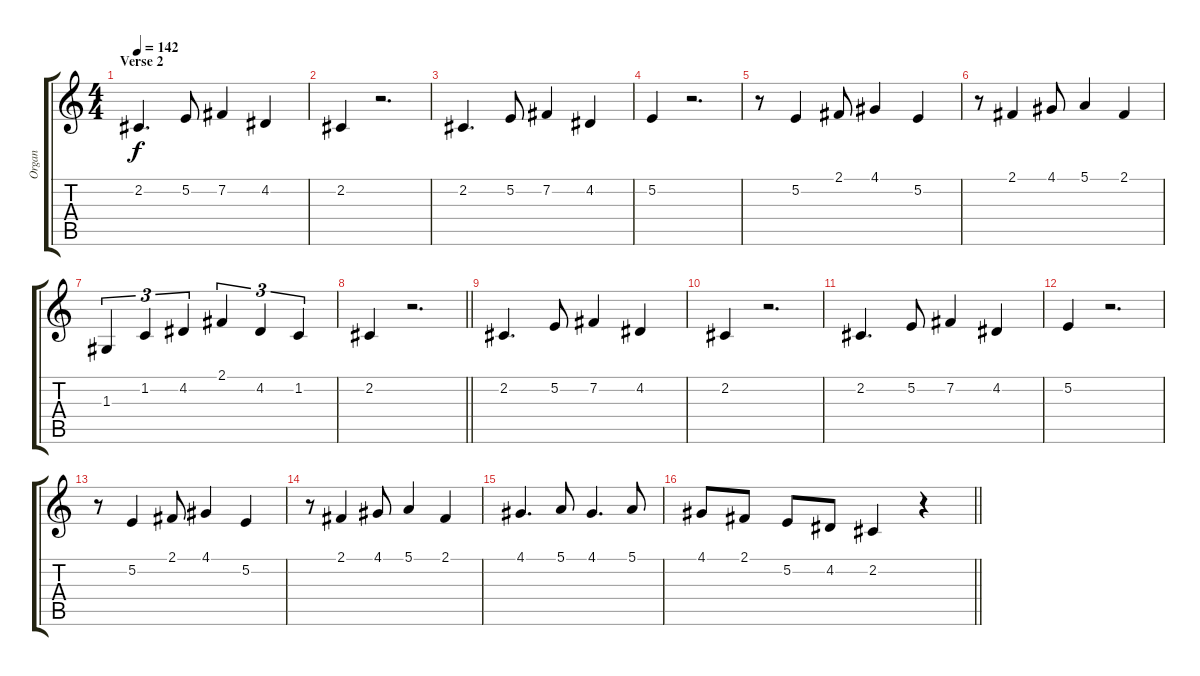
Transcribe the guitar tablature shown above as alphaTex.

\track ("Organ" "Organ") {instrument churchorgan}
\staff {score tabs}
\tuning (E4 B3 G3 D3 A2 E2) {hide}
\ts (4 4)
\section ("" "Verse 2")
\tempo 142
\clef g2
\ks c
2.2.4{d dy f} 5.2.8 7.2.4 4.2.4 |
2.2.4 r.2{d} |
2.2.4{d} 5.2.8 7.2.4 4.2.4 |
5.2.4 r.2{d} |
r.8 5.2.4 2.1.8 4.1.4 5.2.4 |
r.8 2.1.4 4.1.8 5.1.4 2.1.4 |
1.3.4{tu (3 2)} 1.2.4{tu (3 2)} 4.2.4{tu (3 2)} 2.1.4{tu (3 2)} 4.2.4{tu (3 2)} 1.2.4{tu (3 2)} |
\barLineRight lightlight
2.2.4 r.2{d} |
2.2.4{d} 5.2.8 7.2.4 4.2.4 |
2.2.4 r.2{d} |
2.2.4{d} 5.2.8 7.2.4 4.2.4 |
5.2.4 r.2{d} |
r.8 5.2.4 2.1.8 4.1.4 5.2.4 |
r.8 2.1.4 4.1.8 5.1.4 2.1.4 |
4.1.4{d} 5.1.8 4.1.4{d} 5.1.8 |
\barLineRight lightlight
4.1.8 2.1.8 5.2.8 4.2.8 2.2.4 r.4
